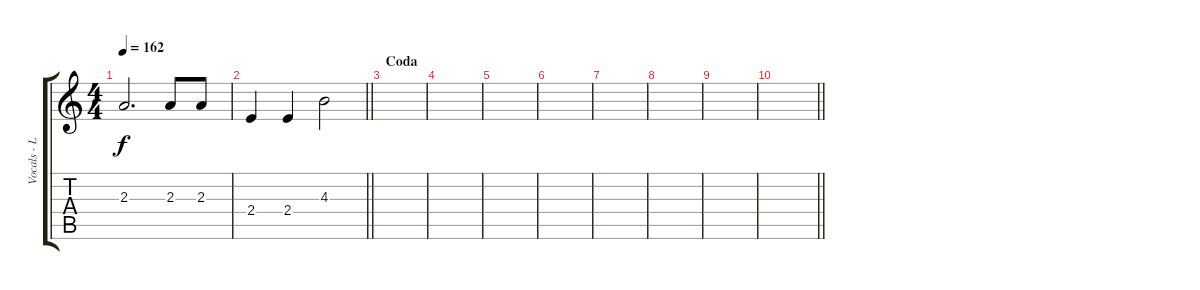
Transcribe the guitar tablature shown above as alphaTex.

\track ("Vocals - Letov" "Vocals - L") {instrument contrabass}
\staff {score tabs}
\tuning (E4 B3 G3 D3 A2 E2) {hide}
\ts (4 4)
\tempo 162
\clef g2
\ks c
2.3.2{d dy f} 2.3.8 2.3.8 |
\barLineRight lightlight
2.4.4 2.4.4 4.3.2 |
\section ("" "Coda")
|
|
|
|
|
|
|
\barLineRight lightlight
